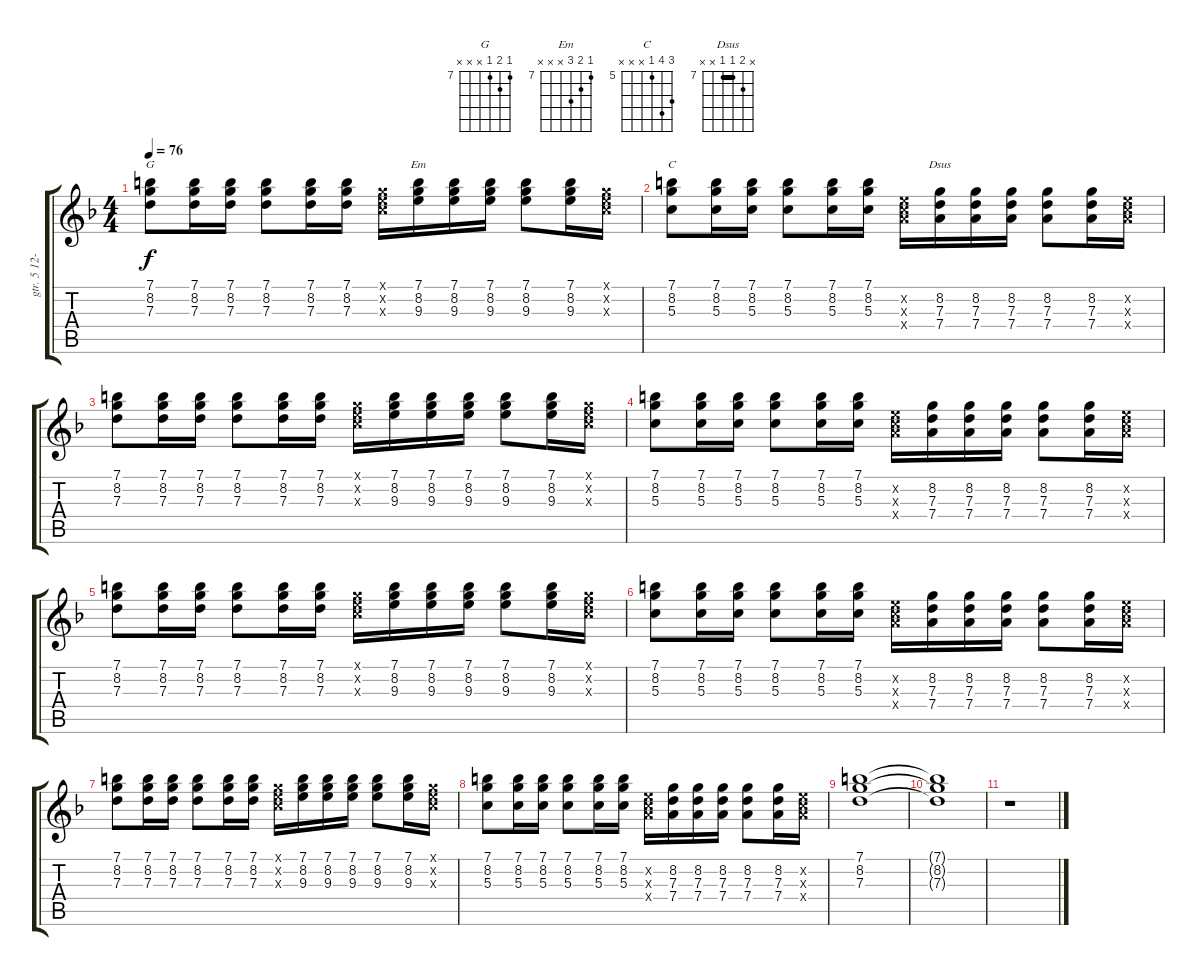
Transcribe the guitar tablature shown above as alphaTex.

\track ("gtr. 5 12-String" "gtr. 5 12-") {instrument overdrivenguitar}
\staff {score tabs}
\tuning (E4 B3 G3 D3 A2 E2) {hide}
\chord ("G" 7 8 7 x x x) {firstfret 7}
\chord ("Em" 7 8 9 x x x) {firstfret 7}
\chord ("C" 7 8 5 x x x) {firstfret 5}
\chord ("Dsus" x 8 7 7 x x) {firstfret 7 barre 7}
\ts (4 4)
\tempo 76
\clef g2
\ks f
(7.1 8.2 7.3).8{ch "G" dy f} (7.1 8.2 7.3).16 (7.1 8.2 7.3).16 (7.1 8.2 7.3).8 (7.1 8.2 7.3).16 (7.1 8.2 7.3).16 (3.1{x} 5.2{x} 5.3{x}).16 (7.1 8.2 9.3).16{ch "Em"} (7.1 8.2 9.3).16 (7.1 8.2 9.3).16 (7.1 8.2 9.3).8 (7.1 8.2 9.3).16 (3.1{x} 5.2{x} 5.3{x}).16 |
(7.1 8.2 5.3).8{ch "C"} (7.1 8.2 5.3).16 (7.1 8.2 5.3).16 (7.1 8.2 5.3).8 (7.1 8.2 5.3).16 (7.1 8.2 5.3).16 (5.2{x} 5.3{x} 7.4{x}).16 (8.2 7.3 7.4).16{ch "Dsus"} (8.2 7.3 7.4).16 (8.2 7.3 7.4).16 (8.2 7.3 7.4).8 (8.2 7.3 7.4).16 (5.2{x} 5.3{x} 7.4{x}).16 |
(7.1 8.2 7.3).8 (7.1 8.2 7.3).16 (7.1 8.2 7.3).16 (7.1 8.2 7.3).8 (7.1 8.2 7.3).16 (7.1 8.2 7.3).16 (3.1{x} 5.2{x} 5.3{x}).16 (7.1 8.2 9.3).16 (7.1 8.2 9.3).16 (7.1 8.2 9.3).16 (7.1 8.2 9.3).8 (7.1 8.2 9.3).16 (3.1{x} 5.2{x} 5.3{x}).16 |
(7.1 8.2 5.3).8 (7.1 8.2 5.3).16 (7.1 8.2 5.3).16 (7.1 8.2 5.3).8 (7.1 8.2 5.3).16 (7.1 8.2 5.3).16 (5.2{x} 5.3{x} 7.4{x}).16 (8.2 7.3 7.4).16 (8.2 7.3 7.4).16 (8.2 7.3 7.4).16 (8.2 7.3 7.4).8 (8.2 7.3 7.4).16 (5.2{x} 5.3{x} 7.4{x}).16 |
(7.1 8.2 7.3).8 (7.1 8.2 7.3).16 (7.1 8.2 7.3).16 (7.1 8.2 7.3).8 (7.1 8.2 7.3).16 (7.1 8.2 7.3).16 (3.1{x} 5.2{x} 5.3{x}).16 (7.1 8.2 9.3).16 (7.1 8.2 9.3).16 (7.1 8.2 9.3).16 (7.1 8.2 9.3).8 (7.1 8.2 9.3).16 (3.1{x} 5.2{x} 5.3{x}).16 |
(7.1 8.2 5.3).8 (7.1 8.2 5.3).16 (7.1 8.2 5.3).16 (7.1 8.2 5.3).8 (7.1 8.2 5.3).16 (7.1 8.2 5.3).16 (5.2{x} 5.3{x} 7.4{x}).16 (8.2 7.3 7.4).16 (8.2 7.3 7.4).16 (8.2 7.3 7.4).16 (8.2 7.3 7.4).8 (8.2 7.3 7.4).16 (5.2{x} 5.3{x} 7.4{x}).16 |
(7.1 8.2 7.3).8 (7.1 8.2 7.3).16 (7.1 8.2 7.3).16 (7.1 8.2 7.3).8 (7.1 8.2 7.3).16 (7.1 8.2 7.3).16 (3.1{x} 5.2{x} 5.3{x}).16 (7.1 8.2 9.3).16 (7.1 8.2 9.3).16 (7.1 8.2 9.3).16 (7.1 8.2 9.3).8 (7.1 8.2 9.3).16 (3.1{x} 5.2{x} 5.3{x}).16 |
(7.1 8.2 5.3).8 (7.1 8.2 5.3).16 (7.1 8.2 5.3).16 (7.1 8.2 5.3).8 (7.1 8.2 5.3).16 (7.1 8.2 5.3).16 (5.2{x} 5.3{x} 7.4{x}).16 (8.2 7.3 7.4).16 (8.2 7.3 7.4).16 (8.2 7.3 7.4).16 (8.2 7.3 7.4).8 (8.2 7.3 7.4).16 (5.2{x} 5.3{x} 7.4{x}).16 |
(7.1 8.2 7.3).1 |
(7.1{t} 8.2{t} 7.3{t}).1 |
r.1
